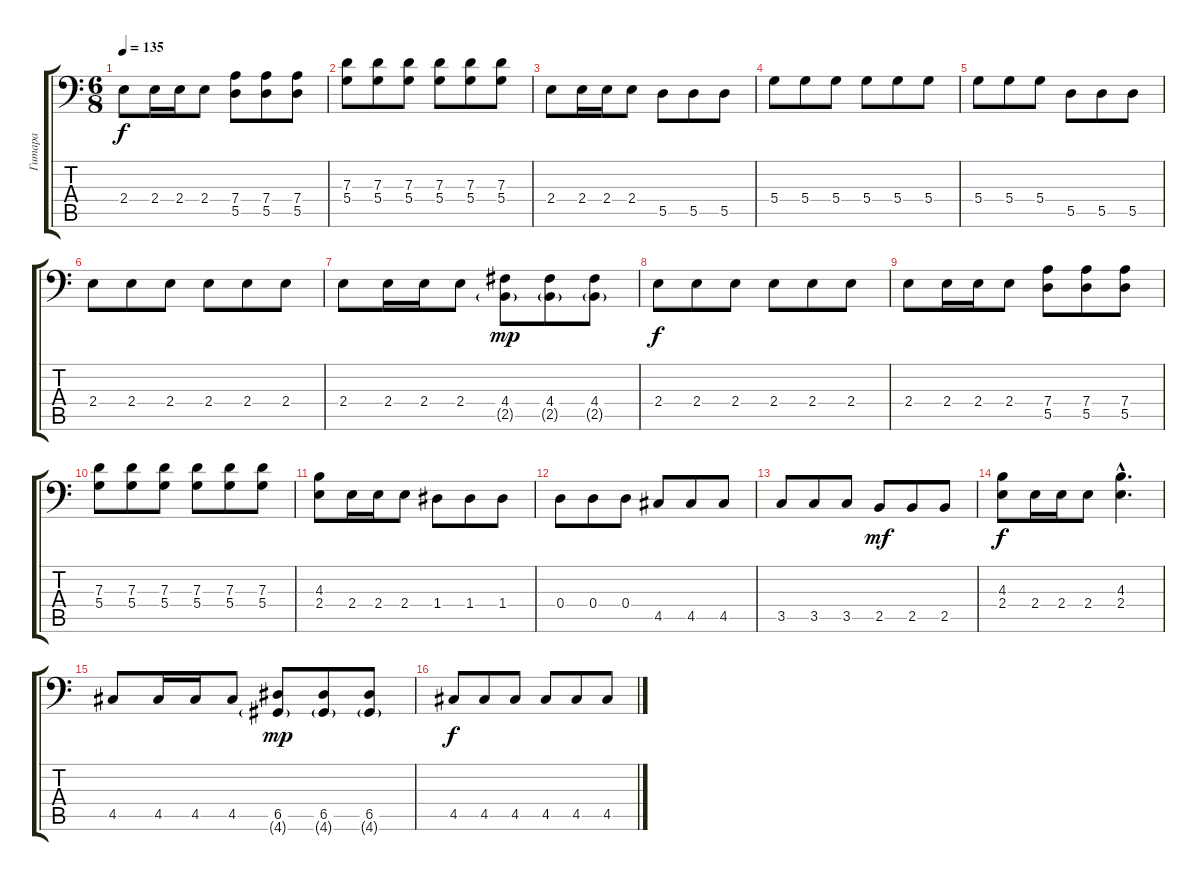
\track ("Гитара" "Гитара") {instrument distortionguitar}
\staff {score tabs}
\tuning (E3 B2 G2 D2 A1 E1) {hide}
\ts (6 8)
\tempo 135
\clef f4
\ks c
2.4.8{dy f} 2.4.16 2.4.16 2.4.8 (7.4 5.5).8 (7.4 5.5).8 (7.4 5.5).8 |
(7.3 5.4).8 (7.3 5.4).8 (7.3 5.4).8 (7.3 5.4).8 (7.3 5.4).8 (7.3 5.4).8 |
2.4.8 2.4.16 2.4.16 2.4.8 5.5.8 5.5.8 5.5.8 |
5.4.8 5.4.8 5.4.8 5.4.8 5.4.8 5.4.8 |
5.4.8 5.4.8 5.4.8 5.5.8 5.5.8 5.5.8 |
2.4.8 2.4.8 2.4.8 2.4.8 2.4.8 2.4.8 |
2.4.8 2.4.16 2.4.16 2.4.8 (4.4 2.5{g}).8{dy mp} (4.4 2.5{g}).8 (4.4 2.5{g}).8 |
2.4.8{dy f} 2.4.8 2.4.8 2.4.8 2.4.8 2.4.8 |
2.4.8 2.4.16 2.4.16 2.4.8 (7.4 5.5).8 (7.4 5.5).8 (7.4 5.5).8 |
(7.3 5.4).8 (7.3 5.4).8 (7.3 5.4).8 (7.3 5.4).8 (7.3 5.4).8 (7.3 5.4).8 |
(4.3 2.4).8 2.4.16 2.4.16 2.4.8 1.4.8 1.4.8 1.4.8 |
0.4.8 0.4.8 0.4.8 4.5.8 4.5.8 4.5.8 |
3.5.8 3.5.8 3.5.8 2.5.8{dy mf} 2.5.8 2.5.8 |
(4.3 2.4).8{dy f} 2.4.16 2.4.16 2.4.8 (4.3{hac} 2.4{hac}).4{d} |
\section ("" "")
4.5.8{volume 12} 4.5.16 4.5.16 4.5.8 (6.5 4.6{g}).8{dy mp} (6.5 4.6{g}).8 (6.5 4.6{g}).8 |
4.5.8{dy f} 4.5.8 4.5.8 4.5.8 4.5.8 4.5.8
